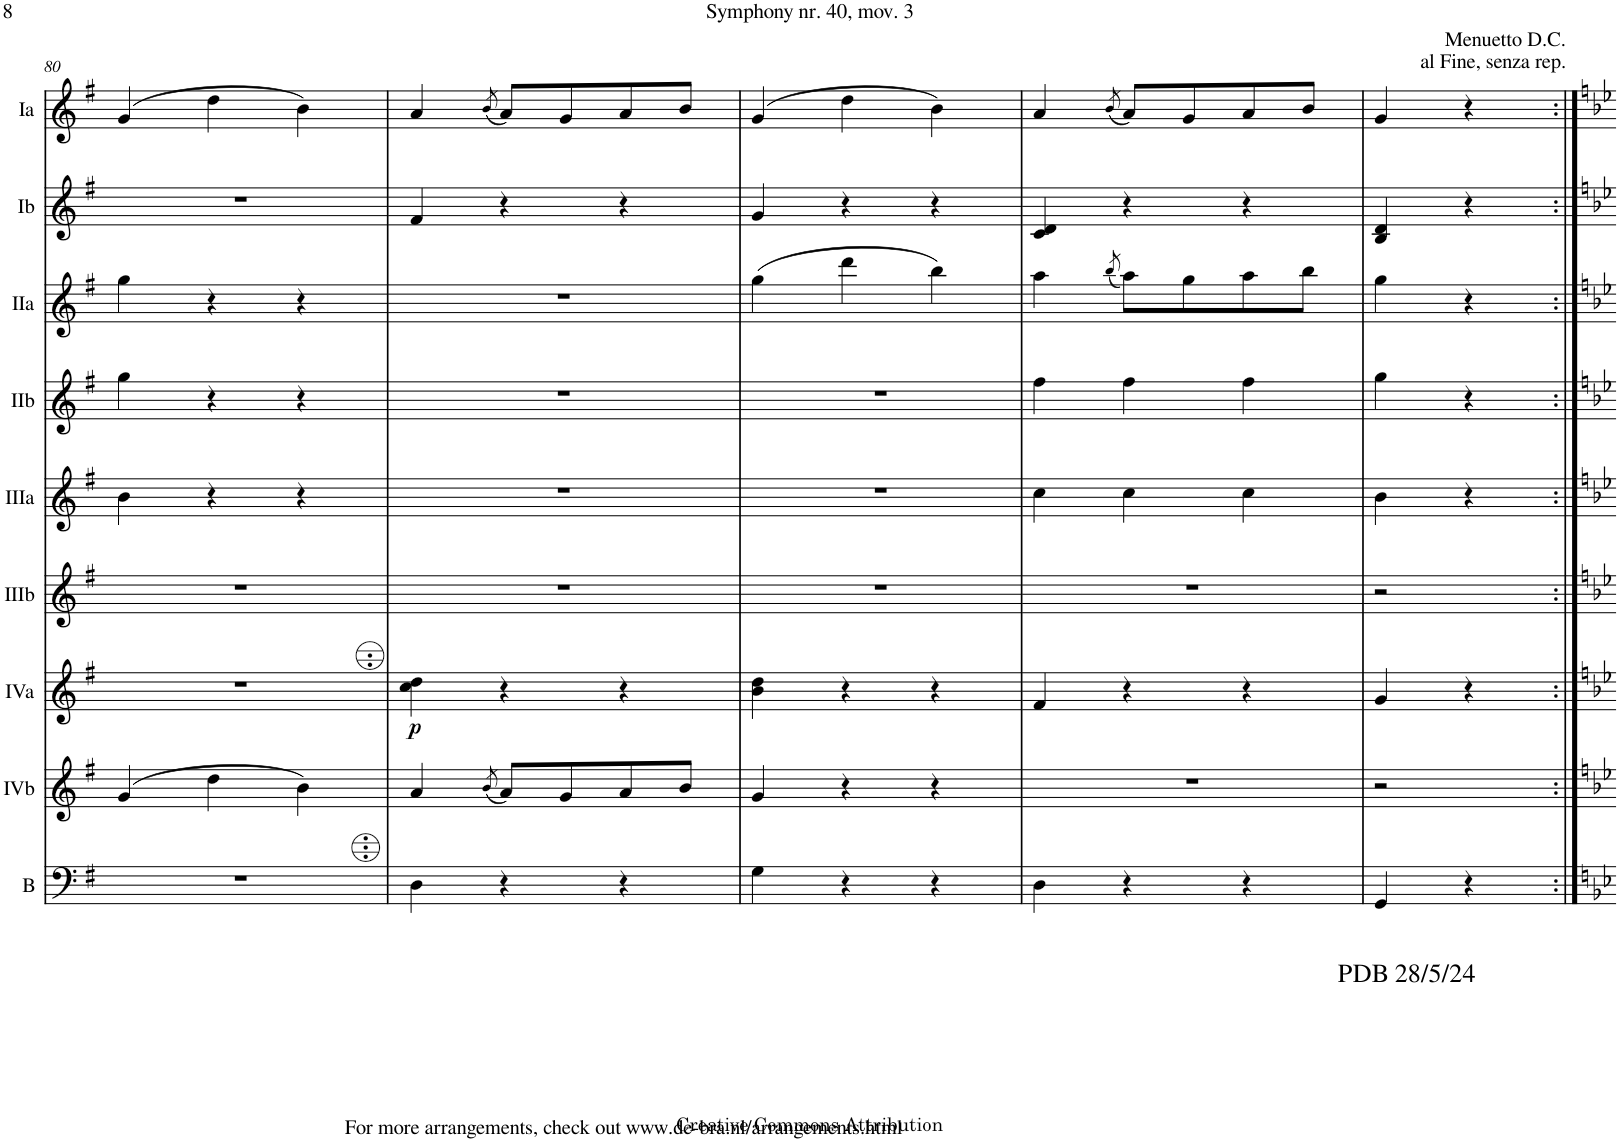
**kern	**kern	**kern	**dynam	**kern	**kern	**kern	**kern	**kern	**kern
*part9	*part8	*part7	*part7	*part6	*part5	*part4	*part3	*part2	*part1
*staff9	*staff8	*staff7	*staff7	*staff6	*staff5	*staff4	*staff3	*staff2	*staff1
*I"Bass	*I"Acc. 4b	*I"Acc. 4a	*	*I"Acc. 3b	*I"Acc. 3a	*I"Acc. 2b	*I"Acc. 2a	*I"Acc.1b	*I"Acc. 1a
*I'B	*	*	*	*	*	*	*	*	*
!!LO:PB:g=z
*clefF4	*clefG2	*clefG2	*	*clefG2	*clefG2	*clefG2	*clefG2	*clefG2	*clefG2
*Trd7c12	*Trd7c12	*Trd7c12	*	*Trd7c12	*Trd7c12	*	*	*	*
*k[f#]	*k[f#]	*k[f#]	*	*k[f#]	*k[f#]	*k[f#]	*k[f#]	*k[f#]	*k[f#]
*M3/4	*M3/4	*M3/4	*	*M3/4	*M3/4	*M3/4	*M3/4	*M3/4	*M3/4
=80	=80	=80	=80	=80	=80	=80	=80	=80	=80
2.r	(4g/	2.r	.	2.r	4bb\	4gg\	4gg\	2.r	(4g/
.	4dd\	.	.	.	4r	4r	4r	.	4dd\
.	4b\)	.	.	.	4r	4r	4r	.	4b\)
=81	=81	=81	=81	=81	=81	=81	=81	=81	=81
!	!	!	!LO:DY:b	!	!	!	!	!	!
4D\	4a/	4cc\ 4dd\	p	2.r	2.r	2.r	2.r	4f#/	4a/
.	(8qb/	.	.	.	.	.	.	.	(8qb/
4r	8a/L)	4r	.	.	.	.	.	4r	8a/L)
.	8g/	.	.	.	.	.	.	.	8g/
4r	8a/	4r	.	.	.	.	.	4r	8a/
.	8b/J	.	.	.	.	.	.	.	8b/J
=82	=82	=82	=82	=82	=82	=82	=82	=82	=82
4G\	4g/	4b\ 4dd\	.	2.r	2.r	2.r	(4gg\	4g/	(4g/
4r	4r	4r	.	.	.	.	4ddd\	4r	4dd\
4r	4r	4r	.	.	.	.	4bb\)	4r	4b\)
=83	=83	=83	=83	=83	=83	=83	=83	=83	=83
4D\	2.r	4f#/	.	2.r	4ccc\	4ff#\	4aa\	4c/ 4d/	4a/
.	.	.	.	.	.	.	(8qbb/	.	(8qb/
4r	.	4r	.	.	4ccc\	4ff#\	8aa\L)	4r	8a/L)
.	.	.	.	.	.	.	8gg\	.	8g/
4r	.	4r	.	.	4ccc\	4ff#\	8aa\	4r	8a/
.	.	.	.	.	.	.	8bb\J	.	8b/J
=84	=84	=84	=84	=84	=84	=84	=84	=84	=84
!	!	!	!	!	!	!	!	!	!LO:TX:b:t=PDB 28/5/24
!	!	!	!	!	!	!	!	!	!LO:TX:b:t=For more arrangements, check out www.de-bra.nl/arrangements.html
4GG/	2r	4g/	.	2r	4bb\	4gg\	4gg\	4B/ 4d/	4g/
4r	.	4r	.	.	4r	4r	4r	4r	4r
!	!	!	!	!	!	!	!	!	!LO:TX:a:t=Menuetto D.C.\nal Fine, senza rep.
=:|!	=:|!	=:|!	=:|!	=:|!	=:|!	=:|!	=:|!	=:|!	=:|!
*-	*-	*-	*-	*-	*-	*-	*-	*-	*-
